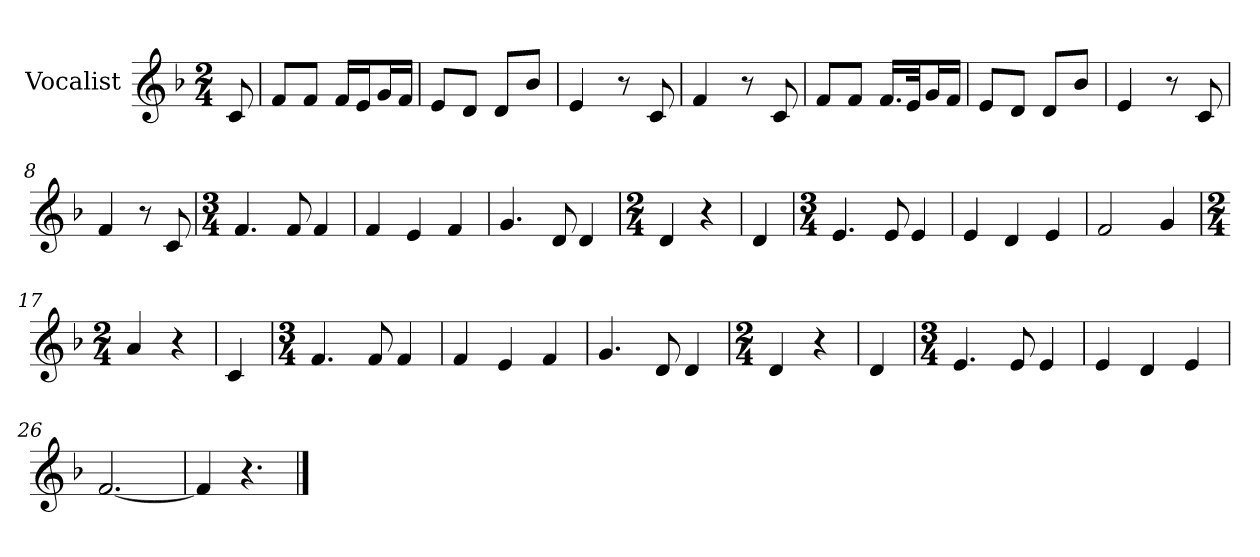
**kern
*part1
*staff1
*I"Vocalist
*k[b-]
*F:
*M2/4
=
8c
=1
8fL
8fJ
16fLL
16eJ
16gL
16fJJ
=2
8eL
8dJ
8dL
8b-J
=3
4e
8r
8c
=4
4f
8r
8c
=5
8fL
8fJ
16.fLL
32eJk
16gL
16fJJ
=6
8eL
8dJ
8dL
8b-J
=7
4e
8r
8c
=8
4f
8r
8c
=9
*M3/4
4.f
8f
4f
=10
4f
4e
4f
=11
4.g
8d
4d
=12
*M2/4
4d
4r
=13
4d
=14
*M3/4
4.e
8e
4e
=15
4e
4d
4e
=16
2f
4g
=17
*M2/4
4a
4r
=18
4c
=19
*M3/4
4.f
8f
4f
=20
4f
4e
4f
=21
4.g
8d
4d
=22
*M2/4
4d
4r
=23
4d
=24
*M3/4
4.e
8e
4e
=25
4e
4d
4e
=26
[2.f
=27
4f]
4.r
==
*-
